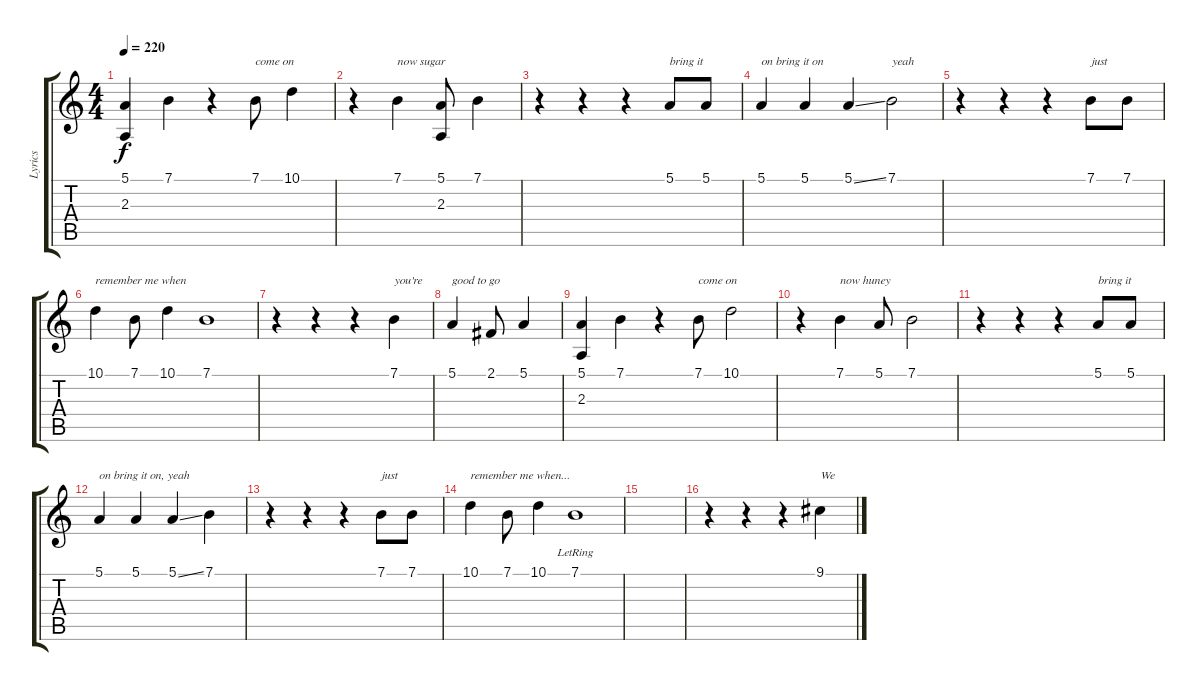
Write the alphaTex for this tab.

\track ("Lyrics" "Lyrics") {instrument lead2sawtooth}
\staff {score tabs}
\tuning (E4 B3 G3 D3 A2 E2) {hide}
\ts (4 4)
\tempo 220
\clef g2
\ks c
(5.1 2.3).4{dy f} 7.1.4 r.4 7.1.8{txt "come on"} 10.1.4 |
r.4 7.1.4{txt "now sugar"} (5.1 2.3).8 7.1.4 |
r.4 r.4 r.4 5.1.8{txt "bring it"} 5.1.8 |
5.1.4{txt "on bring it on"} 5.1.4 5.1{ss}.4 7.1.2{txt "yeah"} |
r.4 r.4 r.4 7.1.8{txt "just"} 7.1.8 |
10.1.4{txt "remember me when"} 7.1.8 10.1.4 7.1.1 |
r.4 r.4 r.4 7.1.4{txt "you're"} |
5.1.4{txt "good to go"} 2.1.8 5.1.4 |
(5.1 2.3).4 7.1.4 r.4 7.1.8{txt "come on"} 10.1.2 |
r.4 7.1.4{txt "now huney"} 5.1.8 7.1.2 |
r.4 r.4 r.4 5.1.8{txt "bring it"} 5.1.8 |
5.1.4{txt "on bring it on, yeah"} 5.1.4 5.1{ss}.4 7.1.4 |
r.4 r.4 r.4 7.1.8{txt "just"} 7.1.8 |
10.1.4{txt "remember me when..."} 7.1.8 10.1.4 7.1{lr}.1 |
|
r.4 r.4 r.4 9.1.4{txt "We"}
